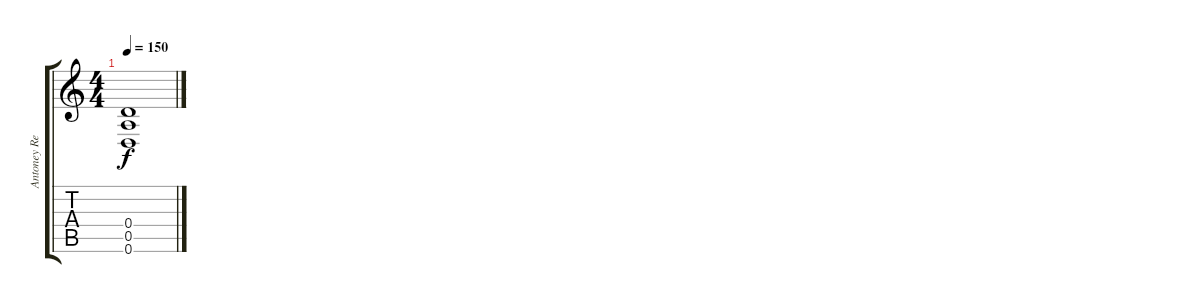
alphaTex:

\track ("Antoney Revenson" "Antoney Re") {instrument distortionguitar}
\staff {score tabs}
\tuning (E4 B3 G3 D3 A2 D2) {hide}
\ts (4 4)
\tempo 150
\clef g2
\ks c
(0.4{t} 0.5{t} 0.6{t}).1{dy f}
